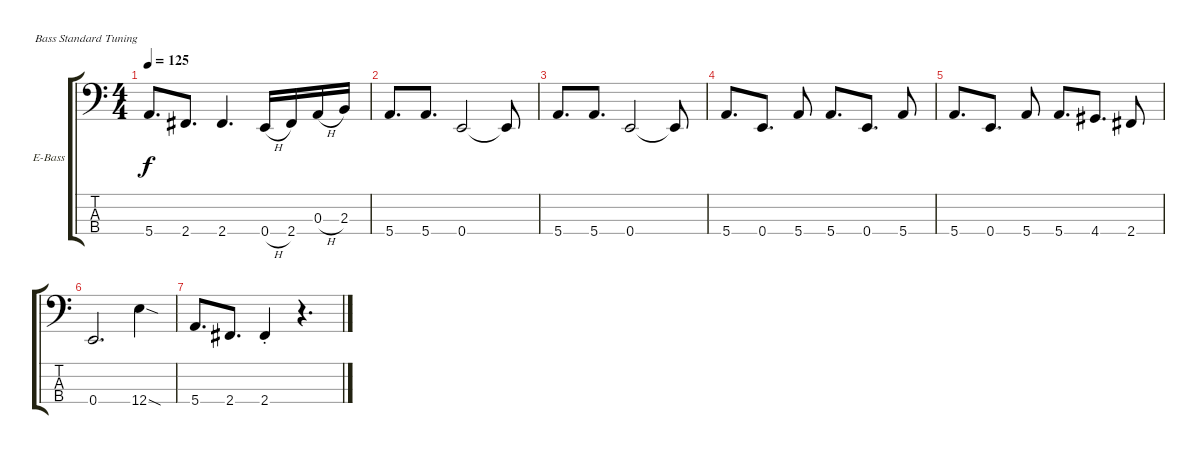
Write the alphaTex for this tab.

\defaultSystemsLayout 4
\bracketExtendMode groupsimilarinstruments
\firstSystemTrackNameOrientation horizontal
\otherSystemsTrackNameOrientation horizontal
\track ("Fitty Wienhold" "E-Bass") {instrument electricbassfinger}
\staff {score tabs}
\tuning (G2 D2 A1 E1)
\ts (4 4)
\tempo 125
\clef f4
\ks c
5.4.8{d dy f} 2.4.8{d} 2.4.4{d} 0.4{h}.16 2.4.16 0.3{h}.16 2.3.16 |
5.4.8{d} 5.4.8{d} 0.4.2 0.4{t}.8 |
5.4.8{d} 5.4.8{d} 0.4.2 0.4{t}.8 |
5.4.8{d} 0.4.8{d} 5.4.8 5.4.8{d} 0.4.8{d} 5.4.8 |
5.4.8{d} 0.4.8{d} 5.4.8 5.4.8{d} 4.4.8{d} 2.4.8 |
0.4.2{d} 12.4{sod}.4 |
5.4.8{d} 2.4.8{d} 2.4{st}.4 r.4{d}
